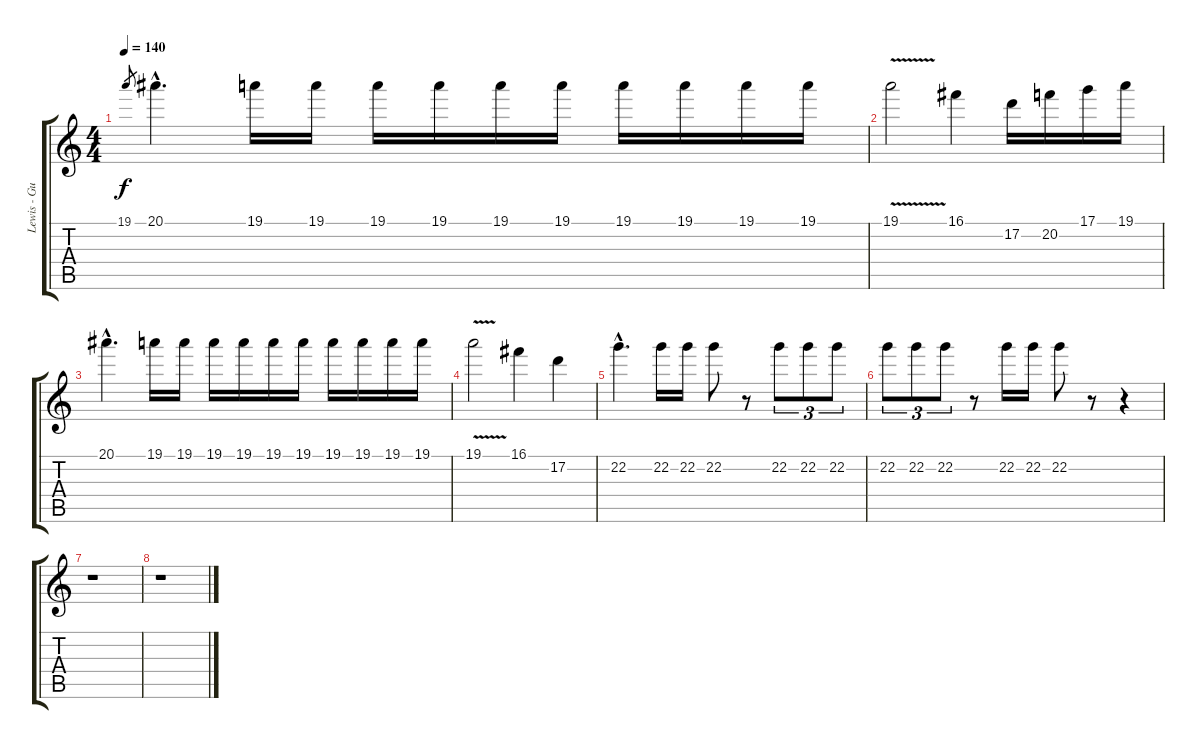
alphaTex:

\track ("Lewis - Guitar" "Lewis - Gu") {instrument distortionguitar}
\staff {score tabs}
\tuning (D4 A3 F3 C3 G2 D2) {hide}
\ts (4 4)
\tempo 140
\clef g2
\ks c
19.1.8{gr dy f} 20.1{hac}.4{d} 19.1.16 19.1.16 19.1.16 19.1.16 19.1.16 19.1.16 19.1.16 19.1.16 19.1.16 19.1.16 |
19.1{v}.2 16.1.4 17.2.16 20.2.16 17.1.16 19.1.16 |
20.1{hac}.4{d} 19.1.16 19.1.16 19.1.16 19.1.16 19.1.16 19.1.16 19.1.16 19.1.16 19.1.16 19.1.16 |
19.1{v}.2 16.1.4 17.2.4 |
22.2{hac}.4{d} 22.2.16 22.2.16 22.2.8 r.8 22.2.8{tu (3 2)} 22.2.8{tu (3 2)} 22.2.8{tu (3 2)} |
22.2.8{tu (3 2)} 22.2.8{tu (3 2)} 22.2.8{tu (3 2)} r.8 22.2.16 22.2.16 22.2.8 r.8 r.4 |
r.1 |
r.1
